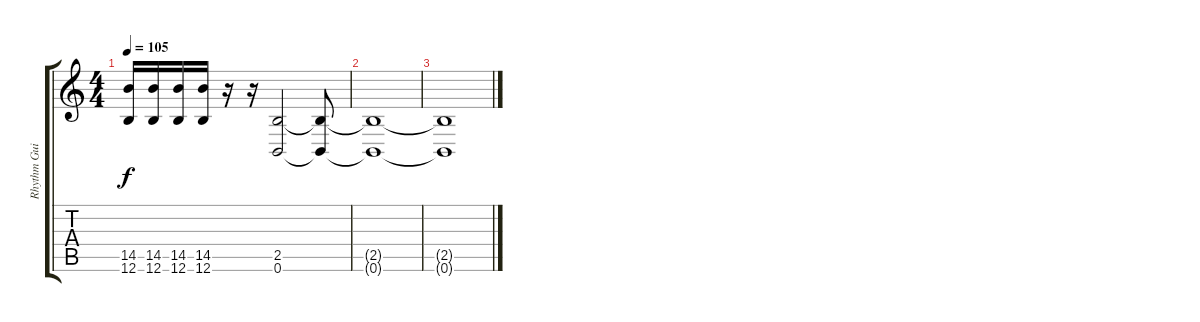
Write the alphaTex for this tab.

\track ("Rhythm Guitar" "Rhythm Gui") {instrument distortionguitar}
\staff {score tabs}
\tuning (E4 B3 G3 D3 A2 B1) {hide}
\ts (4 4)
\tempo 105
\clef g2
\ks c
(14.5 12.6).16{dy f} (14.5 12.6).16 (14.5 12.6).16 (14.5 12.6).16 r.16 r.16 (2.5 0.6).2 (2.5{t} 0.6{t}).8 |
(2.5{t} 0.6{t}).1 |
(2.5{t} 0.6{t}).1
